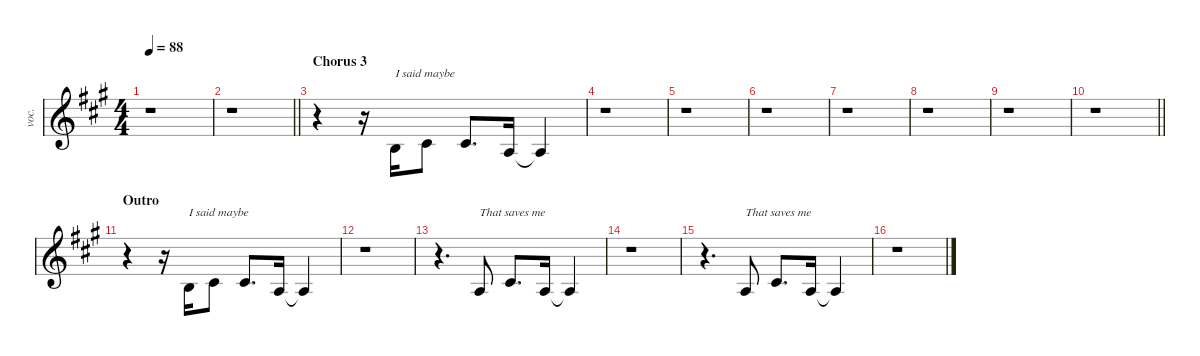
\defaultSystemsLayout 4
\hideDynamics
\bracketExtendMode nobrackets
\otherSystemsTrackNameOrientation horizontal
\track ("Backing Vocals" "voc.") {defaultSystemsLayout 8 instrument altosax}
\staff {score}
\tuning (E4 B3 G3 D3 A2 E2)
\ts (4 4)
\tempo 88
\clef g2
\ks f#minor
r.1{dy f beam Down} |
\barLineRight lightlight
r.1{beam Down} |
\section ("" "Chorus 3")
r.4{beam Down} r.16{beam Down} 0.2{acc forcenatural}.16{txt "I said maybe" beam Up} 2.2{acc #}.8{beam Up} 2.2{acc #}.8{d beam Up} 2.3{acc forcenatural}.16{beam Up} 2.3{t acc forcenatural}.4{beam Up} |
r.1{beam Down} |
r.1{beam Down} |
r.1{beam Down} |
r.1{beam Down} |
r.1{beam Down} |
r.1{beam Down} |
\barLineRight lightlight
r.1{beam Down} |
\section ("" "Outro")
r.4{beam Down} r.16{beam Down} 0.2{acc forcenatural}.16{txt "I said maybe" beam Up} 2.2{acc #}.8{beam Up} 2.2{acc #}.8{d beam Up} 2.3{acc forcenatural}.16{beam Up} 2.3{t acc forcenatural}.4{beam Up} |
r.1{beam Down} |
r.4{d beam Down} 2.3{acc forcenatural}.8{txt "That saves me" beam Up} 2.2{acc #}.8{d beam Up} 2.3{acc forcenatural}.16{beam Up} 2.3{t acc forcenatural}.4{beam Up} |
r.1{beam Down} |
r.4{d beam Down} 2.3{acc forcenatural}.8{txt "That saves me" beam Up} 2.2{acc #}.8{d beam Up} 2.3{acc forcenatural}.16{beam Up} 2.3{t acc forcenatural}.4{beam Up} |
r.1{beam Down}
